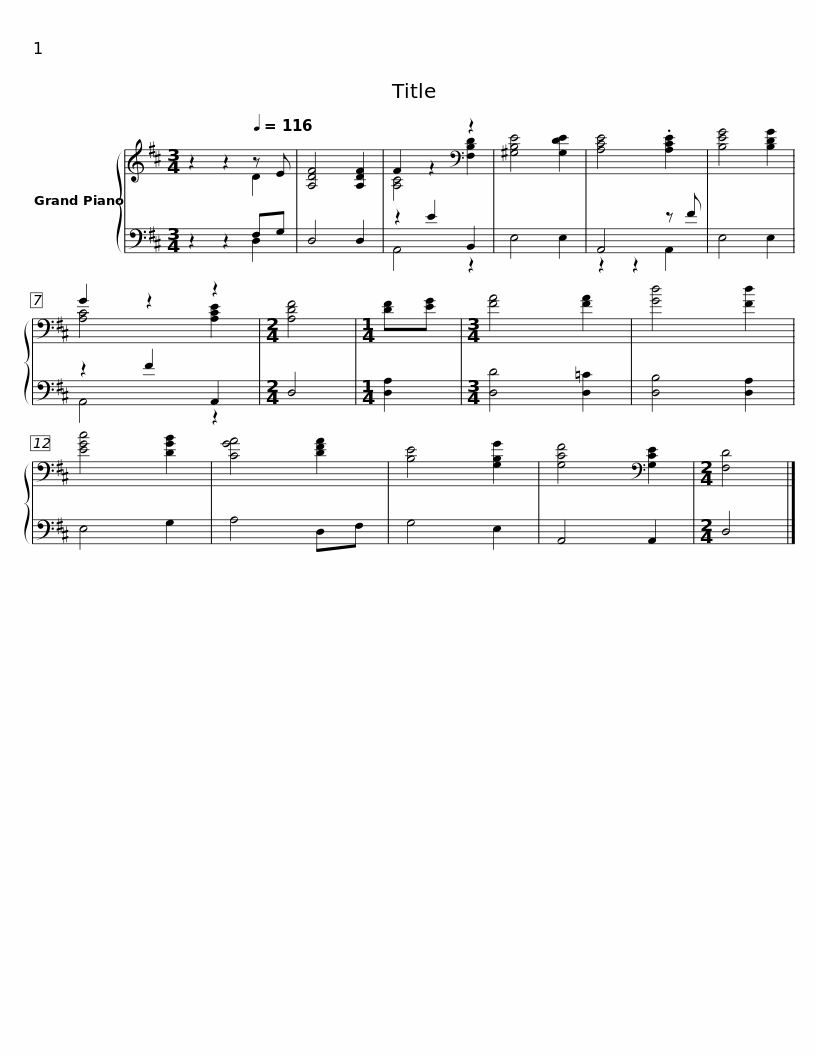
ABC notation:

X:1
%%score { ( 1 2 ) | ( 3 4 ) }
L:1/8
M:3/4
I:linebreak $
K:D
V:1 treble
V:2 treble
V:3 bass
V:4 bass
V:1
 z2 z2[Q:1/4=116] z E | [A,DF]4 [A,DF]2 | F2 z2[K:bass] z2 | [^G,B,E]4 [G,DE]2 | [A,CE]4 .[A,CE]2 | %5
 [B,EG]4 [B,DG]2 | G2 z2 z2 |[M:2/4] [A,DF]4 |[M:1/4] [DF][EG] |[M:3/4] [FA]4 [FA]2 |$ %10
 [Gd]4 [Fd]2 | [EGc]4 [DGB]2 | [CGA]4 [DFA]2 | [B,E]4 [G,B,G]2 | [G,CF]4[K:bass] [G,CE]2 | %15
[M:2/4] [F,D]4 |] %16
V:2
 z2 z2 D2 | x6 | [A,C]4[K:bass] [F,B,D]2 | x6 | x6 | %5
 x6 | [A,C]4 [A,CE]2 |[M:2/4] x4 |[M:1/4] x2 |[M:3/4] x6 |$ %10
 x6 | x6 | x6 | x6 | x4[K:bass] x2 | %15
[M:2/4] x4 |] %16
V:3
 z2 z2 F,G, | D,4 D,2 | z2 E2 B,,2 | E,4 E,2 | A,,4 z F | %5
 E,4 E,2 | z2 F2 A,,2 |[M:2/4] D,4 |[M:1/4] [D,A,]2 |[M:3/4] [D,D]4 [D,=C]2 |$ %10
 [D,B,]4 [D,A,]2 | E,4 G,2 | A,4 D,F, | G,4 E,2 | A,,4 A,,2 | %15
[M:2/4] D,4 |] %16
V:4
 z2 z2 D,2 | x6 | A,,4 z2 | x6 | z2 z2 A,,2 | %5
 x6 | A,,4 z2 |[M:2/4] x4 |[M:1/4] x2 |[M:3/4] x6 |$ %10
 x6 | x6 | x6 | x6 | x6 | %15
[M:2/4] x4 |] %16
